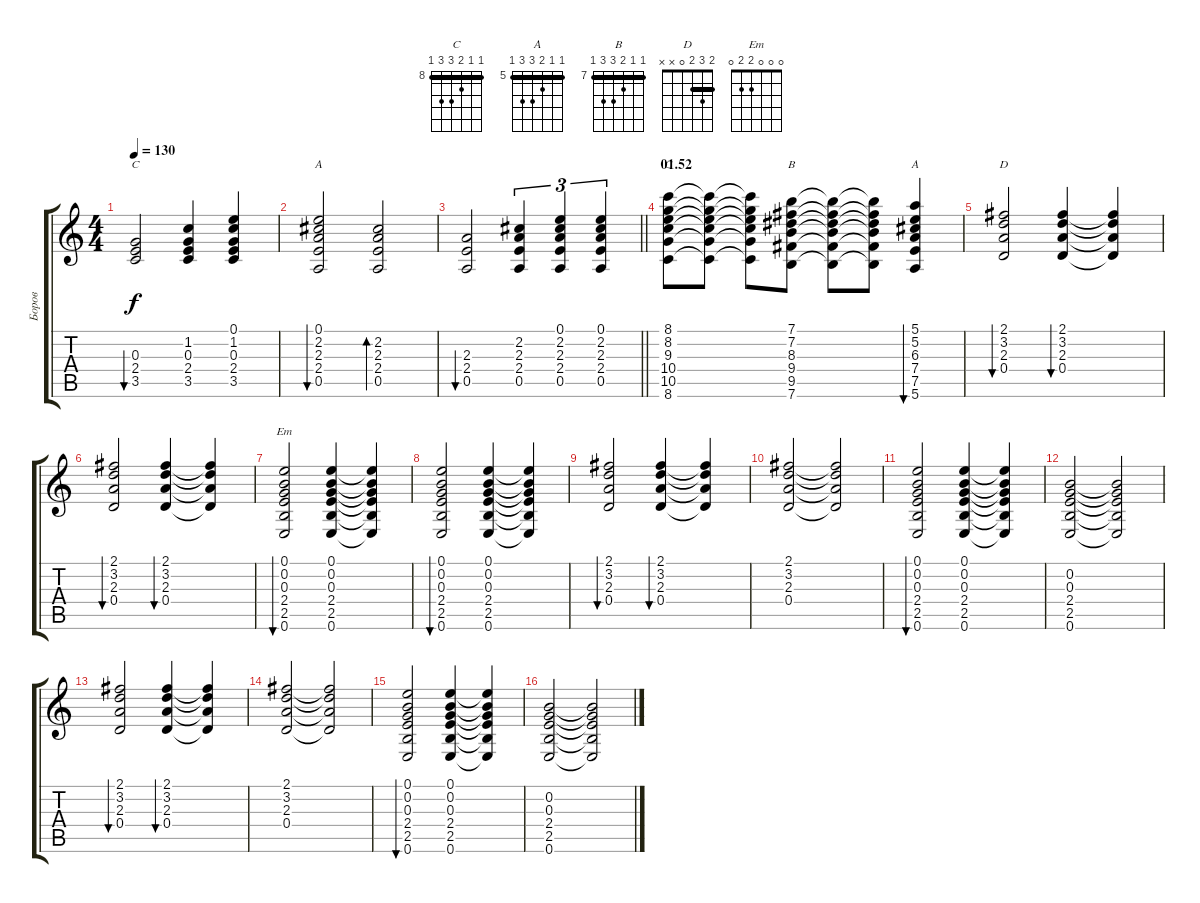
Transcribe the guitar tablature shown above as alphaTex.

\track ("Боров" "Боров") {instrument acousticguitarnylon}
\staff {score tabs}
\tuning (E4 B3 G3 D3 A2 E2) {hide}
\chord ("C" 0 1 0 2 3 x)
\chord ("A" 0 2 2 2 0 x)
\chord ("C" 8 8 9 10 10 8) {firstfret 8 barre 8}
\chord ("B" 7 7 8 9 9 7) {firstfret 7 barre 7}
\chord ("A" 5 5 6 7 7 5) {firstfret 5 barre 5}
\chord ("D" 2 3 2 0 x x) {barre 2}
\chord ("Em" 0 0 0 2 2 0)
\ts (4 4)
\tempo 130
\clef g2
\ks c
(0.3 2.4 3.5).2{bu 60 ch "C" dy f} (1.2 0.3 2.4 3.5).4 (0.1 1.2 0.3 2.4 3.5).4 |
(0.1 2.2 2.3 2.4 0.5).2{bu 60 ch "A"} (2.2 2.3 2.4 0.5).2{bd 60} |
\barLineRight lightlight
(2.3 2.4 0.5).2{bu 60} (2.2 2.3 2.4 0.5).4{tu (3 2)} (0.1 2.2 2.3 2.4 0.5).4{tu (3 2)} (0.1 2.2 2.3 2.4 0.5).4{tu (3 2)} |
\section ("" "01.52")
(8.1 8.2 9.3 10.4 10.5 8.6).8{ch "C"} (8.1{t} 8.2{t} 9.3{t} 10.4{t} 10.5{t} 8.6{t}).8 (8.1{t} 8.2{t} 9.3{t} 10.4{t} 10.5{t} 8.6{t}).8 (7.1 7.2 8.3 9.4 9.5 7.6).8{ch "B"} (7.1{t} 7.2{t} 8.3{t} 9.4{t} 9.5{t} 7.6{t}).8 (7.1{t} 7.2{t} 8.3{t} 9.4{t} 9.5{t} 7.6{t}).8 (5.1 5.2 6.3 7.4 7.5 5.6).4{bu 60 ch "A"} |
(2.1 3.2 2.3 0.4).2{bu 60 ch "D"} (2.1 3.2 2.3 0.4).4{bu 60} (2.1{t} 3.2{t} 2.3{t} 0.4{t}).4 |
(2.1 3.2 2.3 0.4).2{bu 60} (2.1 3.2 2.3 0.4).4{bu 60} (2.1{t} 3.2{t} 2.3{t} 0.4{t}).4 |
(0.1 0.2 0.3 2.4 2.5 0.6).2{bu 60 ch "Em"} (0.1 0.2 0.3 2.4 2.5 0.6).4 (0.1{t} 0.2{t} 0.3{t} 2.4{t} 2.5{t} 0.6{t}).4 |
(0.1 0.2 0.3 2.4 2.5 0.6).2{bu 60} (0.1 0.2 0.3 2.4 2.5 0.6).4 (0.1{t} 0.2{t} 0.3{t} 2.4{t} 2.5{t} 0.6{t}).4 |
(2.1 3.2 2.3 0.4).2{bu 60} (2.1 3.2 2.3 0.4).4{bu 60} (2.1{t} 3.2{t} 2.3{t} 0.4{t}).4 |
(2.1 3.2 2.3 0.4).2 (2.1{t} 3.2{t} 2.3{t} 0.4{t}).2 |
(0.1 0.2 0.3 2.4 2.5 0.6).2{bu 60} (0.1 0.2 0.3 2.4 2.5 0.6).4 (0.1{t} 0.2{t} 0.3{t} 2.4{t} 2.5{t} 0.6{t}).4 |
(0.2 0.3 2.4 2.5 0.6).2 (0.2{t} 0.3{t} 2.4{t} 2.5{t} 0.6{t}).2 |
(2.1 3.2 2.3 0.4).2{bu 60} (2.1 3.2 2.3 0.4).4{bu 60} (2.1{t} 3.2{t} 2.3{t} 0.4{t}).4 |
(2.1 3.2 2.3 0.4).2 (2.1{t} 3.2{t} 2.3{t} 0.4{t}).2 |
(0.1 0.2 0.3 2.4 2.5 0.6).2{bu 60} (0.1 0.2 0.3 2.4 2.5 0.6).4 (0.1{t} 0.2{t} 0.3{t} 2.4{t} 2.5{t} 0.6{t}).4 |
(0.2 0.3 2.4 2.5 0.6).2 (0.2{t} 0.3{t} 2.4{t} 2.5{t} 0.6{t}).2
